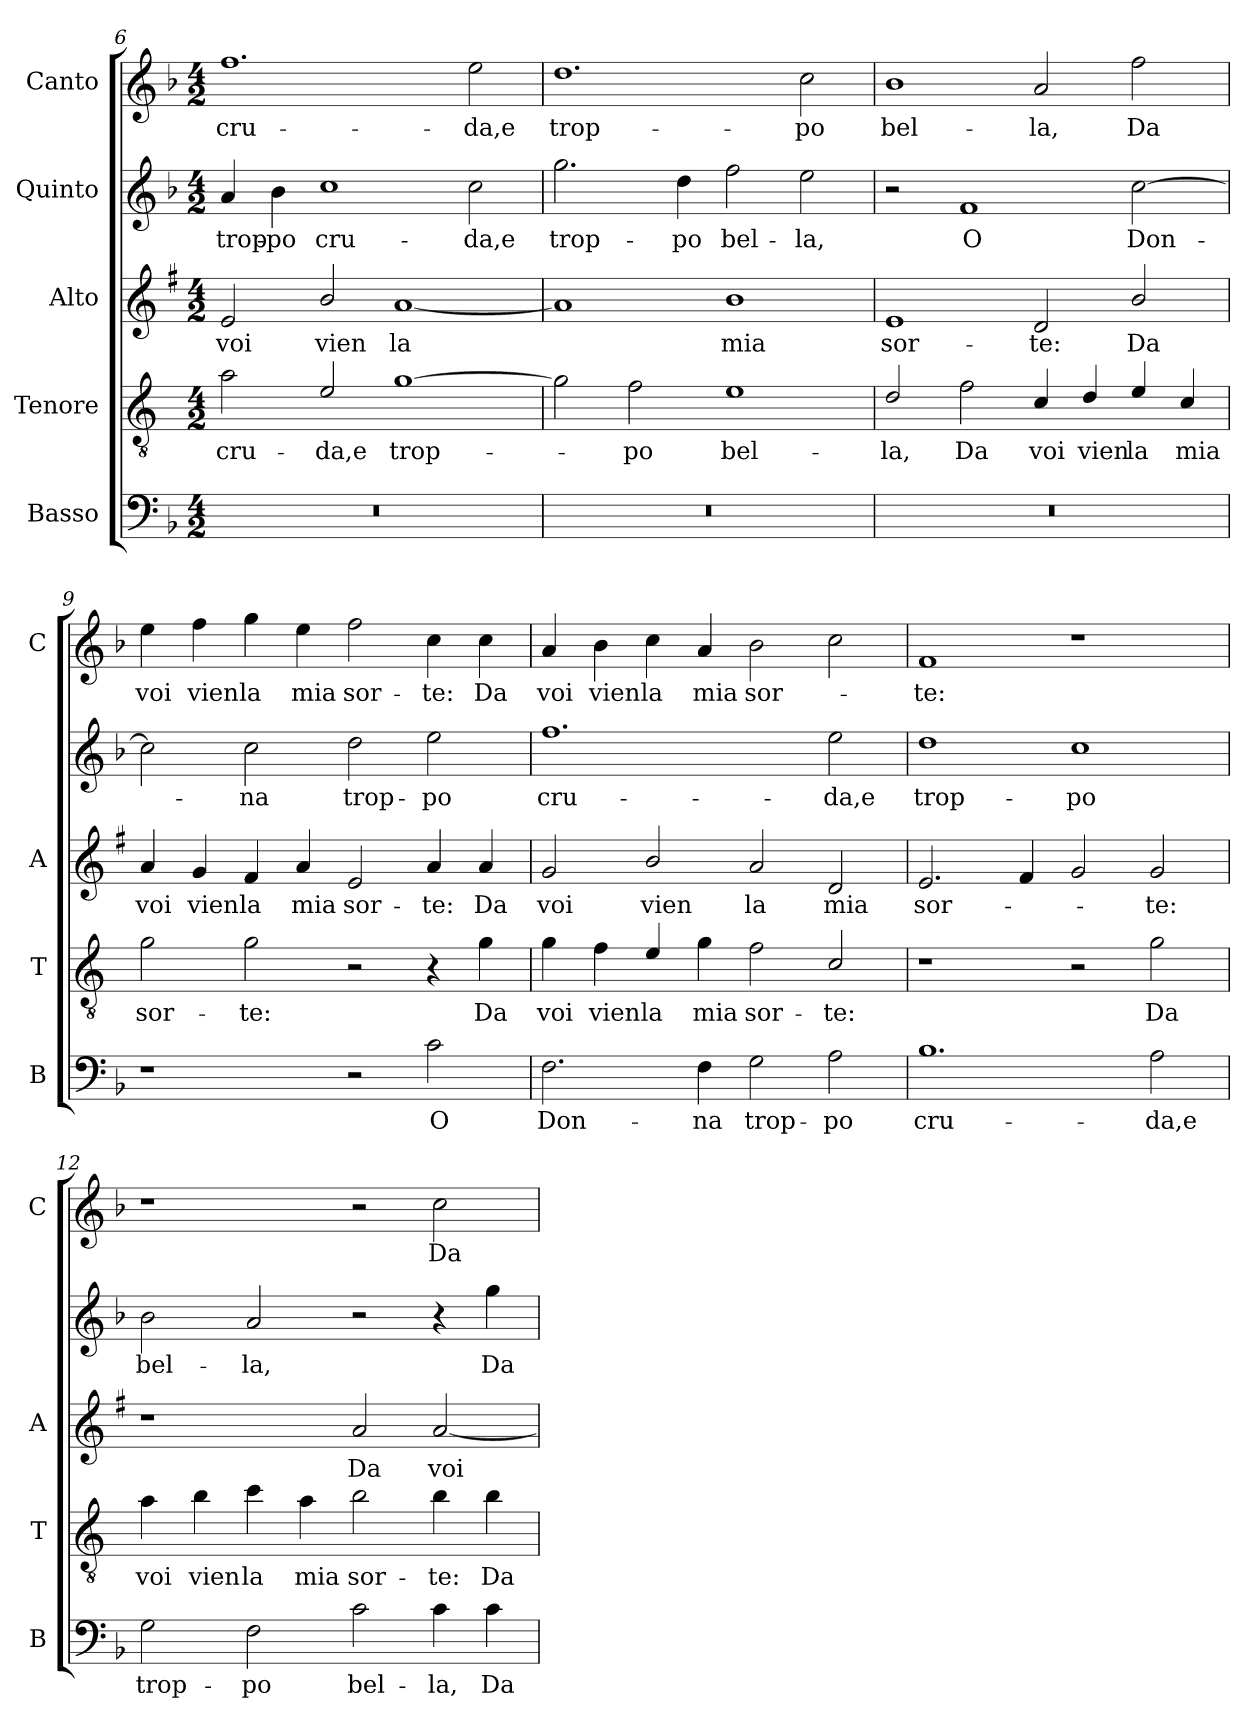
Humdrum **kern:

**kern	**text	**kern	**text	**kern	**text	**kern	**text	**kern	**text
*part5	*part5	*part4	*part4	*part3	*part3	*part2	*part2	*part1	*part1
*staff5	*staff5	*staff4	*staff4	*staff3	*staff3	*staff2	*staff2	*staff1	*staff1
*I"Basso	*	*I"Tenore	*	*I"Alto	*	*I"Quinto	*	*I"Canto	*
*I'B	*	*I'T	*	*I'A	*	*	*	*I'C	*
*clefF4	*	*clefGv2	*	*clefG2	*	*clefG2	*	*clefG2	*
*	*	*ITrd4c7	*	*ITrd1c2	*	*	*	*	*
*k[b-]	*	*k[b-]	*	*k[b-]	*	*k[b-]	*	*k[b-]	*
*F:	*	*F:	*	*F:	*	*F:	*	*F:	*
*M4/2	*	*M4/2	*	*M4/2	*	*M4/2	*	*M4/2	*
=6	=6	=6	=6	=6	=6	=6	=6	=6	=6
!	!	!	!LO:LY:b	!	!LO:LY:b	!	!LO:LY:b	!	!LO:LY:b
0r	.	2d\	cru-	2d/	voi	4a/	trop-	1.ff	cru-
!	!	!	!	!	!	!	!LO:LY:b	!	!
.	.	.	.	.	.	4b-\	-po	.	.
!	!	!	!LO:LY:b	!	!LO:LY:b	!	!LO:LY:b	!	!
.	.	2A/	-da,e	2a/	vien	1cc	cru-	.	.
!	!	!	!LO:LY:b	!	!LO:LY:b	!	!	!	!
.	.	[1c	trop-	[1g	la	.	.	.	.
!	!	!	!	!	!	!	!LO:LY:b	!	!LO:LY:b
.	.	.	.	.	.	2cc\	-da,e	2ee\	-da,e
=7	=7	=7	=7	=7	=7	=7	=7	=7	=7
!	!	!	!	!	!	!	!LO:LY:b	!	!LO:LY:b
0r	.	2c\]	.	1g]	.	2.gg\	trop-	1.dd	trop-
!	!	!	!LO:LY:b	!	!	!	!	!	!
.	.	2B-\	-po	.	.	.	.	.	.
!	!	!	!	!	!	!	!LO:LY:b	!	!
.	.	.	.	.	.	4dd\	-po	.	.
!	!	!	!LO:LY:b	!	!LO:LY:b	!	!LO:LY:b	!	!
.	.	1A	bel-	1a	mia	2ff\	bel-	.	.
!	!	!	!	!	!	!	!LO:LY:b	!	!LO:LY:b
.	.	.	.	.	.	2ee\	-la,	2cc\	-po
!!LO:PB:g=z
=8	=8	=8	=8	=8	=8	=8	=8	=8	=8
!	!	!	!LO:LY:b	!	!LO:LY:b	!	!	!	!LO:LY:b
0r	.	2G/	-la,	1d	sor-	2r	.	1b-	bel-
!	!	!	!LO:LY:b	!	!	!	!LO:LY:b	!	!
.	.	2B-\	Da	.	.	1f	O	.	.
!	!	!	!LO:LY:b	!	!LO:LY:b	!	!	!	!LO:LY:b
.	.	4F/	voi	2c/	-te:	.	.	2a/	-la,
!	!	!	!LO:LY:b	!	!	!	!	!	!
.	.	4G/	vien	.	.	.	.	.	.
!	!	!	!LO:LY:b	!	!LO:LY:b	!	!LO:LY:b	!	!LO:LY:b
.	.	4A/	la	2a/	Da	[2cc\	Don-	2ff\	Da
!	!	!	!LO:LY:b	!	!	!	!	!	!
.	.	4F/	mia	.	.	.	.	.	.
=9	=9	=9	=9	=9	=9	=9	=9	=9	=9
!	!	!	!LO:LY:b	!	!LO:LY:b	!	!	!	!LO:LY:b
1r	.	2c\	sor-	4g/	voi	2cc\]	.	4ee\	voi
!	!	!	!	!	!LO:LY:b	!	!	!	!LO:LY:b
.	.	.	.	4f/	vien	.	.	4ff\	vien
!	!	!	!LO:LY:b	!	!LO:LY:b	!	!LO:LY:b	!	!LO:LY:b
.	.	2c\	-te:	4e/	la	2cc\	-na	4gg\	la
!	!	!	!	!	!LO:LY:b	!	!	!	!LO:LY:b
.	.	.	.	4g/	mia	.	.	4ee\	mia
!	!	!	!	!	!LO:LY:b	!	!LO:LY:b	!	!LO:LY:b
2r	.	2r	.	2d/	sor-	2dd\	trop-	2ff\	sor-
!	!LO:LY:b	!	!	!	!LO:LY:b	!	!LO:LY:b	!	!LO:LY:b
2c\	O	4r	.	4g/	-te:	2ee\	-po	4cc\	-te:
!	!	!	!LO:LY:b	!	!LO:LY:b	!	!	!	!LO:LY:b
.	.	4c\	Da	4g/	Da	.	.	4cc\	Da
=10	=10	=10	=10	=10	=10	=10	=10	=10	=10
!	!LO:LY:b	!	!LO:LY:b	!	!LO:LY:b	!	!LO:LY:b	!	!LO:LY:b
2.F\	Don-	4c\	voi	2f/	voi	1.ff	cru-	4a/	voi
!	!	!	!LO:LY:b	!	!	!	!	!	!LO:LY:b
.	.	4B-\	vien	.	.	.	.	4b-\	vien
!	!	!	!LO:LY:b	!	!LO:LY:b	!	!	!	!LO:LY:b
.	.	4A/	la	2a/	vien	.	.	4cc\	la
!	!LO:LY:b	!	!LO:LY:b	!	!	!	!	!	!LO:LY:b
4F\	-na	4c\	mia	.	.	.	.	4a/	mia
!	!LO:LY:b	!	!LO:LY:b	!	!LO:LY:b	!	!	!	!LO:LY:b
2G\	trop-	2B-\	sor-	2g/	la	.	.	2b-\	sor-
!	!LO:LY:b	!	!LO:LY:b	!	!LO:LY:b	!	!LO:LY:b	!	!
2A\	-po	2F/	-te:	2c/	mia	2ee\	-da,e	2cc\	.
=11	=11	=11	=11	=11	=11	=11	=11	=11	=11
!	!LO:LY:b	!	!	!	!LO:LY:b	!	!LO:LY:b	!	!LO:LY:b
1.B-	cru-	1r	.	2.d/	sor-	1dd	trop-	1f	-te:
.	.	.	.	4e/	.	.	.	.	.
!	!	!	!	!	!	!	!LO:LY:b	!	!
.	.	2r	.	2f/	.	1cc	-po	1r	.
!	!LO:LY:b	!	!LO:LY:b	!	!LO:LY:b	!	!	!	!
2A\	-da,e	2c\	Da	2f/	-te:	.	.	.	.
!!LO:LB:g=z
=12	=12	=12	=12	=12	=12	=12	=12	=12	=12
!	!LO:LY:b	!	!LO:LY:b	!	!	!	!LO:LY:b	!	!
2G\	trop-	4d\	voi	1r	.	2b-\	bel-	1r	.
!	!	!	!LO:LY:b	!	!	!	!	!	!
.	.	4e\	vien	.	.	.	.	.	.
!	!LO:LY:b	!	!LO:LY:b	!	!	!	!LO:LY:b	!	!
2F\	-po	4f\	la	.	.	2a/	-la,	.	.
!	!	!	!LO:LY:b	!	!	!	!	!	!
.	.	4d\	mia	.	.	.	.	.	.
!	!LO:LY:b	!	!LO:LY:b	!	!LO:LY:b	!	!	!	!
2c\	bel-	2e\	sor-	2g/	Da	2r	.	2r	.
!	!LO:LY:b	!	!LO:LY:b	!	!LO:LY:b	!	!	!	!LO:LY:b
4c\	-la,	4e\	-te:	[2g/	voi	4r	.	2cc\	Da
!	!LO:LY:b	!	!LO:LY:b	!	!	!	!LO:LY:b	!	!
4c\	Da	4e\	Da	.	.	4gg\	Da	.	.
=	=	=	=	=	=	=	=	=	=
*-	*-	*-	*-	*-	*-	*-	*-	*-	*-
